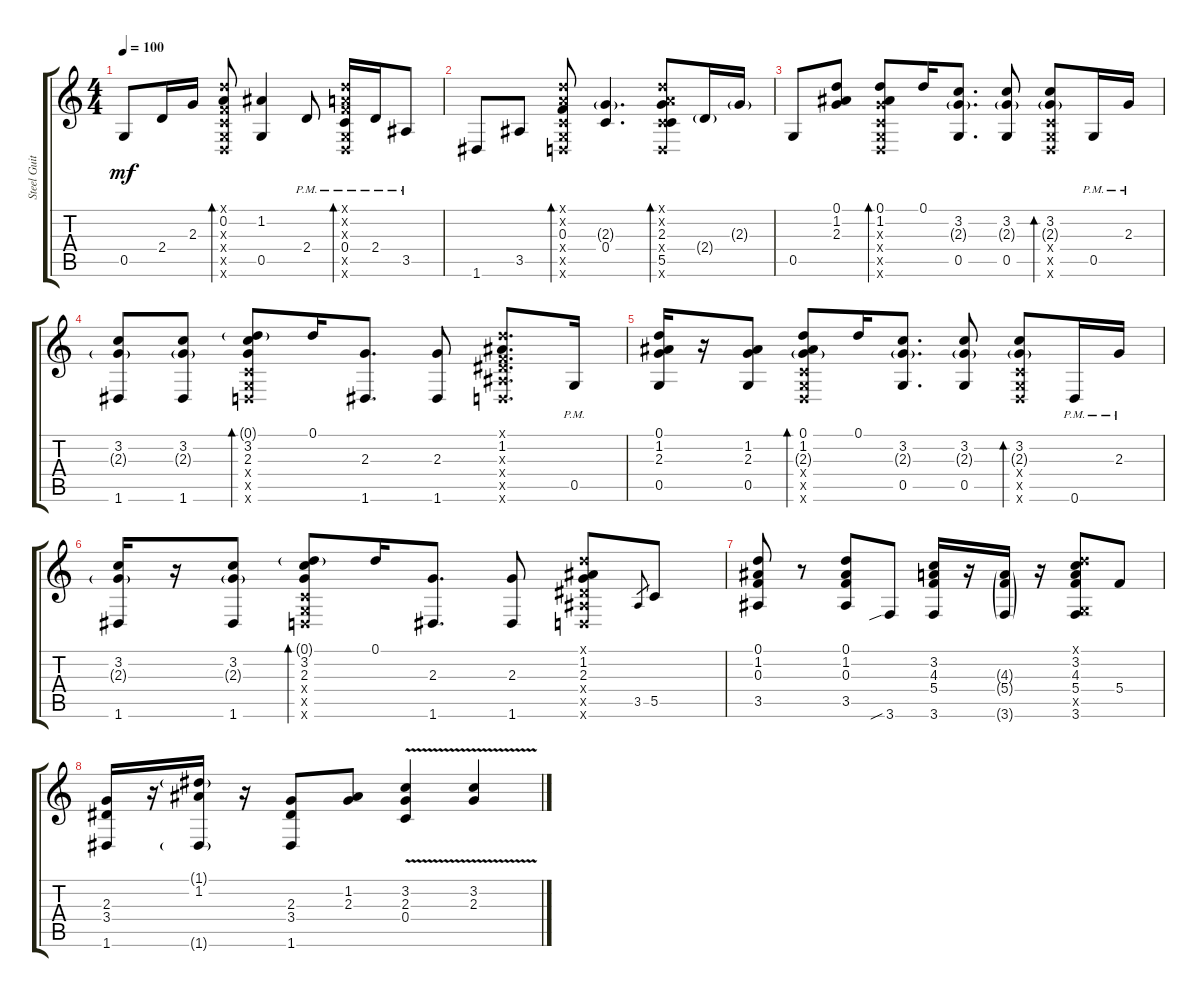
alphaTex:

\track ("Steel Guitar" "Steel Guit") {instrument acousticguitarsteel}
\staff {score tabs}
\tuning (D4 A3 F3 C3 G2 D2) {hide}
\ts (4 4)
\tempo 100
\clef g2
\ks c
0.5.8{dy mf} 2.4.16 2.3.16 (0.1{x} 0.2 0.3{x} 0.4{x} 0.5{x} 0.6{x}).8{bd 30} (1.2 0.5).4 2.4{pm}.8 (0.1{x} 0.2{x} 0.3{x} 0.4{pm} 0.5{x} 0.6{x}).16{bd 30} 2.4{pm}.16 3.5{pm}.8 |
1.6.8 3.5.8 (0.1{x} 0.2{x} 0.3 0.4{x} 0.5{x} 0.6{x}).8{bd 30} (2.3{g} 0.4).4{d} (0.1{x} 0.2{x} 2.3 0.4{x} 5.5 0.6{x}).8{bd 30} 2.4{g}.16 2.3{g}.16 |
0.5.8 (0.1 1.2 2.3).8 (0.1 1.2 2.3{x} 0.4{x} 0.5{x} 0.6{x}).8{bd 30} 0.1.16 (3.2 2.3{g} 0.5).8{d} (3.2 2.3{g} 0.5).8 (3.2 2.3{g} 0.4{x} 0.5{x} 0.6{x}).8{bd 30} 0.5{pm}.16 2.3{pm}.16 |
(3.2 2.3{g} 1.6).8 (3.2 2.3{g} 1.6).8 (0.1{g} 3.2 2.3 0.4{x} 0.5{x} 0.6{x}).8{bd 30} 0.1.16 (2.3 1.6).8{d} (2.3 1.6).8 (0.1{x} 1.2 0.3{x} 3.4{x} 3.5{x} 0.6{x}).8{d} 0.5{pm}.16 |
(0.1 1.2 2.3 0.5).16 r.16 (1.2 2.3 0.5).8 (0.1 1.2 2.3{g} 0.4{x} 0.5{x} 0.6{x}).8{bd 30} 0.1.16 (3.2 2.3{g} 0.5).8{d} (3.2 2.3{g} 0.5).8 (3.2 2.3{g} 0.4{x} 0.5{x} 0.6{x}).8{bd 30} 0.6{pm}.16 2.3{pm}.16 |
(3.2 2.3{g} 1.6).16 r.16 (3.2 2.3{g} 1.6).8 (0.1{g} 3.2 2.3 0.4{x} 0.5{x} 0.6{x}).8{bd 30} 0.1.16 (2.3 1.6).8{d} (2.3 1.6).8 (0.1{x} 1.2 2.3 3.4{x} 3.5{x} 0.6{x}).8 3.5.8{gr} 5.5.8 |
(0.1 1.2 0.3 3.5).8 r.8 (0.1 1.2 0.3 3.5).8 3.6{sib}.8 (3.2 4.3 5.4 3.6).16 r.16 (4.3{g} 5.4{g} 3.6{g}).16 r.16 (0.1{x} 3.2 4.3 5.4 0.5{x} 3.6).8 5.4.8 |
(2.3 3.4 1.6).16 r.16 (1.1{g} 1.2 1.6{g}).16 r.16 (2.3 3.4 1.6).8 (1.2 2.3).8 (3.2{v} 2.3{v} 0.4).4 (3.2{v} 2.3{v}).4
